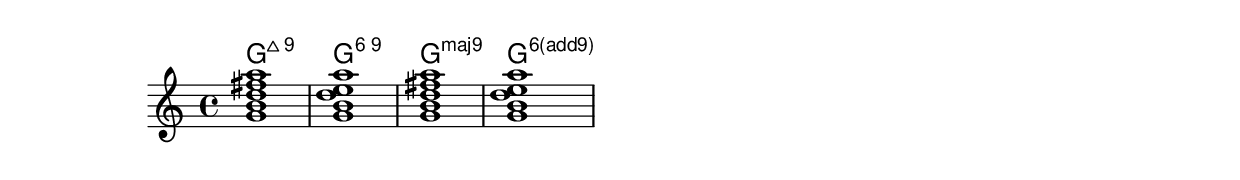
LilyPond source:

%% Do not edit this file; it is automatically
%% generated from LSR http://lsr.dsi.unimi.it
%% This file is in the public domain.
\version "2.13.16"

\header {
  lsrtags = "chords"

%% Translation of GIT committish: 1d589aa04c20d7711bf662618adbdd6d445db29d
  texidoces = "
Se puede usar la propiedad @code{chordNameExceptions} para
almacenar una lista de notaciones espaciales para acordes
específicos.

"
  doctitlees = "Excepciones para los nombres de acorde"

%% Translation of GIT committish: 0a868be38a775ecb1ef935b079000cebbc64de40
  texidocde = "
Die Eigenschaft @code{chordNameExceptions} kann benutzt werden, um eine
Liste an besonderen Notationen für bestimmte Akkorde zu speichern.

"
  doctitlede = "Akkordsymbolausnahmen"

  texidoc = "
The property @code{chordNameExceptions} can be used to store a list of
special notations for specific chords.

"
  doctitle = "Chord name exceptions"
} % begin verbatim

% modify maj9 and 6(add9)
% Exception music is chords with markups
chExceptionMusic = {
  <c e g b d'>1-\markup { \super "maj9" }
  <c e g a d'>1-\markup { \super "6(add9)" }
}

% Convert music to list and prepend to existing exceptions.
chExceptions = #( append
  ( sequential-music-to-chord-exceptions chExceptionMusic #t)
  ignatzekExceptions)

theMusic = \chordmode {
  g1:maj9 g1:6.9
  \set chordNameExceptions = #chExceptions
  g1:maj9 g1:6.9
}

\layout {
  ragged-right = ##t
}

<< \context ChordNames \theMusic
   \context Voice \theMusic
>>

